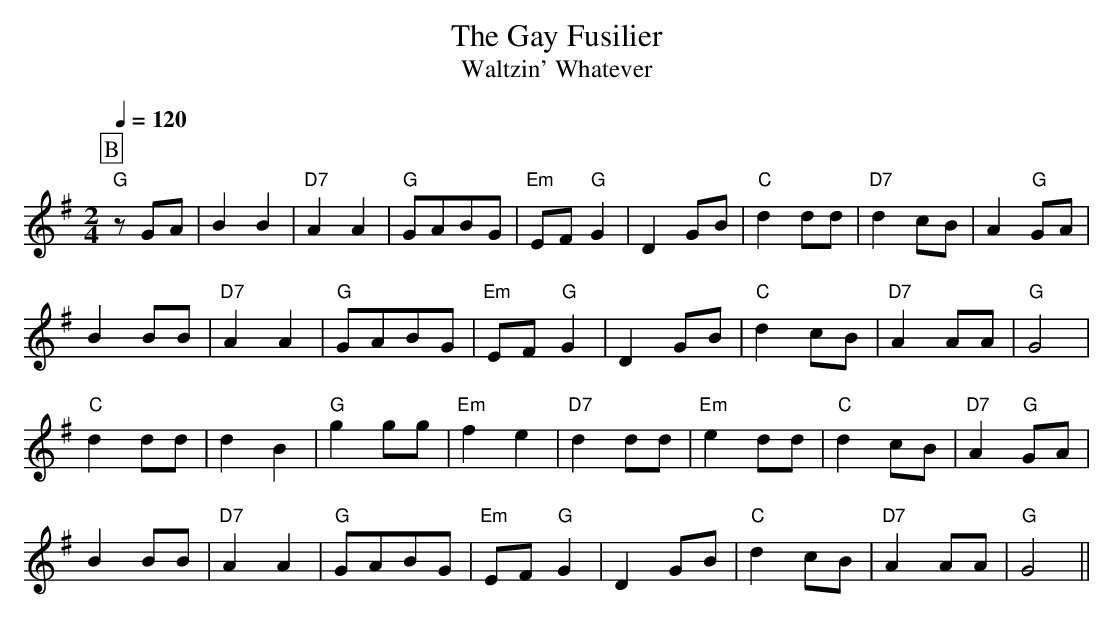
X:1
T:The Gay Fusilier
T:Waltzin' Whatever
M:2/4
L:1/8
Q:1/4=120
K:Gmaj
P:B
"G"zGA | B2 B2 | "D7"A2 A2 | "G"GABG | "Em"EF"G"G2 | D2GB | "C"d2dd | "D7"d2cB | A2"G"GA |
         B2BB | "D7"A2 A2 | "G"GABG | "Em"EF"G"G2 | D2GB | "C"d2cB | "D7"A2AA | "G"G4 |
      "C"d2dd | d2 B2 | "G"g2 gg | "Em"f2 e2 | "D7"d2 dd | "Em"e2 dd | "C"d2 cB | "D7"A2 "G"GA |
         B2BB | "D7"A2 A2 | "G"GABG | "Em"EF"G"G2 | D2GB | "C"d2cB | "D7"A2AA | "G"G4 ||
